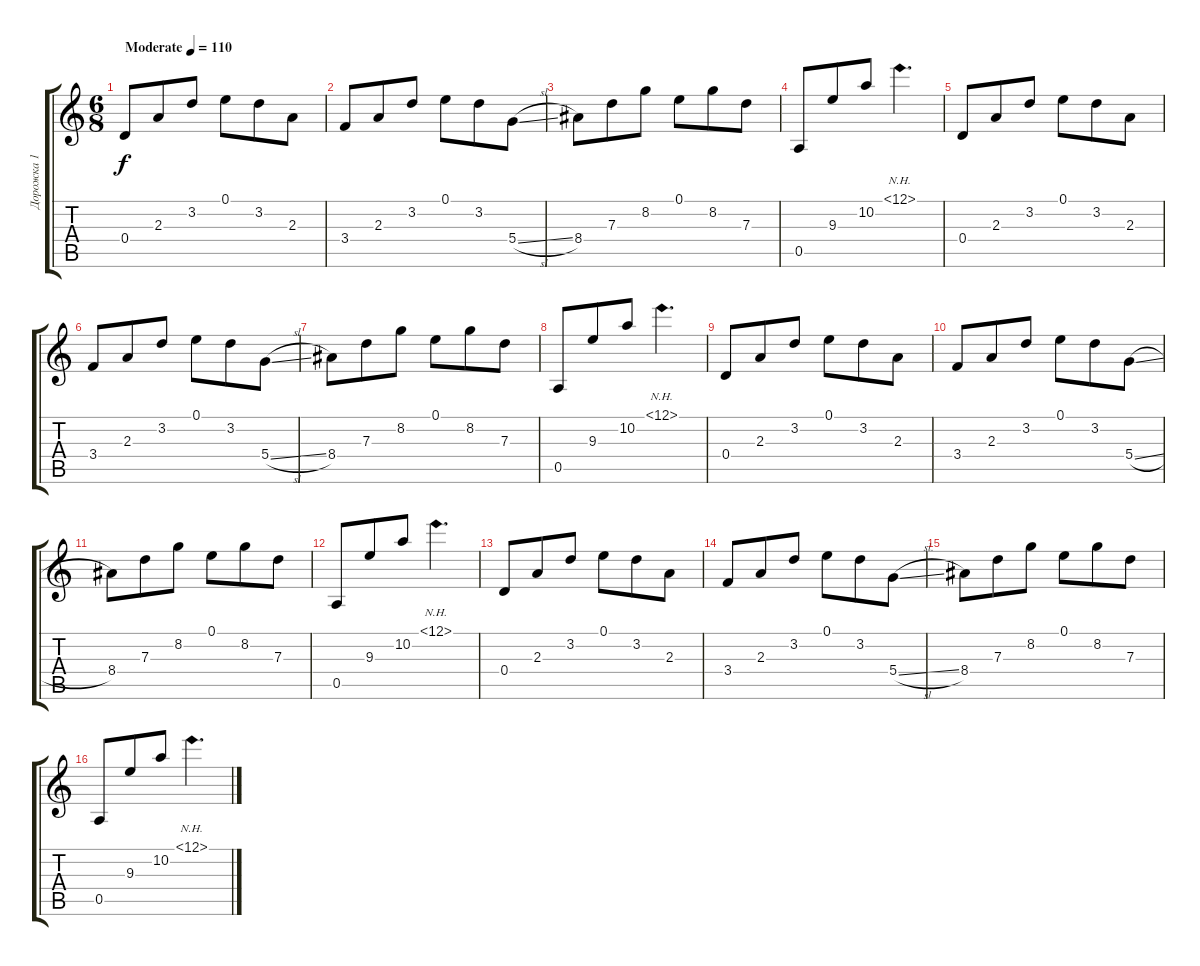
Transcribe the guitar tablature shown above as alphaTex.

\track ("Дорожка 1" "Дорожка 1") {instrument acousticguitarsteel}
\staff {score tabs}
\tuning (E4 B3 G3 D3 A2 E2) {hide}
\ts (6 8)
\tempo (110 "Moderate")
\clef g2
\ks c
0.4.8{dy f instrument acousticguitarsteel} 2.3.8 3.2.8 0.1.8 3.2.8 2.3.8 |
3.4.8 2.3.8 3.2.8 0.1.8 3.2.8 5.4{sl}.8 |
8.4.8 7.3.8 8.2.8 0.1.8 8.2.8 7.3.8 |
0.5.8 9.3.8 10.2.8 12.1{nh}.4{d} |
0.4.8 2.3.8 3.2.8 0.1.8 3.2.8 2.3.8 |
3.4.8 2.3.8 3.2.8 0.1.8 3.2.8 5.4{sl}.8 |
8.4.8 7.3.8 8.2.8 0.1.8 8.2.8 7.3.8 |
0.5.8 9.3.8 10.2.8 12.1{nh}.4{d} |
0.4.8 2.3.8 3.2.8 0.1.8 3.2.8 2.3.8 |
3.4.8 2.3.8 3.2.8 0.1.8 3.2.8 5.4{sl}.8 |
8.4.8 7.3.8 8.2.8 0.1.8 8.2.8 7.3.8 |
0.5.8 9.3.8 10.2.8 12.1{nh}.4{d} |
0.4.8 2.3.8 3.2.8 0.1.8 3.2.8 2.3.8 |
3.4.8 2.3.8 3.2.8 0.1.8 3.2.8 5.4{sl}.8 |
8.4.8 7.3.8 8.2.8 0.1.8 8.2.8 7.3.8 |
0.5.8 9.3.8 10.2.8 12.1{nh}.4{d}
